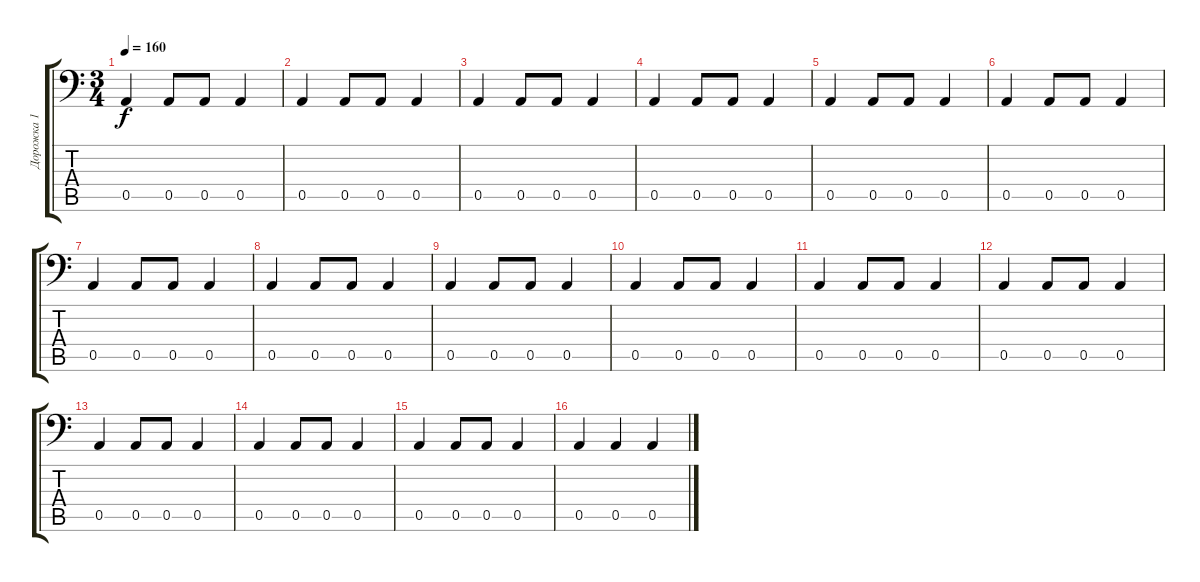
\track ("Дорожка 1" "Дорожка 1") {instrument electricbassfinger}
\staff {score tabs}
\tuning (E3 B2 G2 D2 A1 E1) {hide}
\ts (3 4)
\tempo 160
\clef f4
\ks c
0.5.4{dy f} 0.5.8 0.5.8 0.5.4 |
0.5.4 0.5.8 0.5.8 0.5.4 |
0.5.4 0.5.8 0.5.8 0.5.4 |
0.5.4 0.5.8 0.5.8 0.5.4 |
0.5.4 0.5.8 0.5.8 0.5.4 |
0.5.4 0.5.8 0.5.8 0.5.4 |
0.5.4 0.5.8 0.5.8 0.5.4 |
0.5.4 0.5.8 0.5.8 0.5.4 |
0.5.4 0.5.8 0.5.8 0.5.4 |
0.5.4 0.5.8 0.5.8 0.5.4 |
0.5.4 0.5.8 0.5.8 0.5.4 |
0.5.4 0.5.8 0.5.8 0.5.4 |
0.5.4 0.5.8 0.5.8 0.5.4 |
0.5.4 0.5.8 0.5.8 0.5.4 |
0.5.4 0.5.8 0.5.8 0.5.4 |
0.5.4 0.5.4 0.5.4
